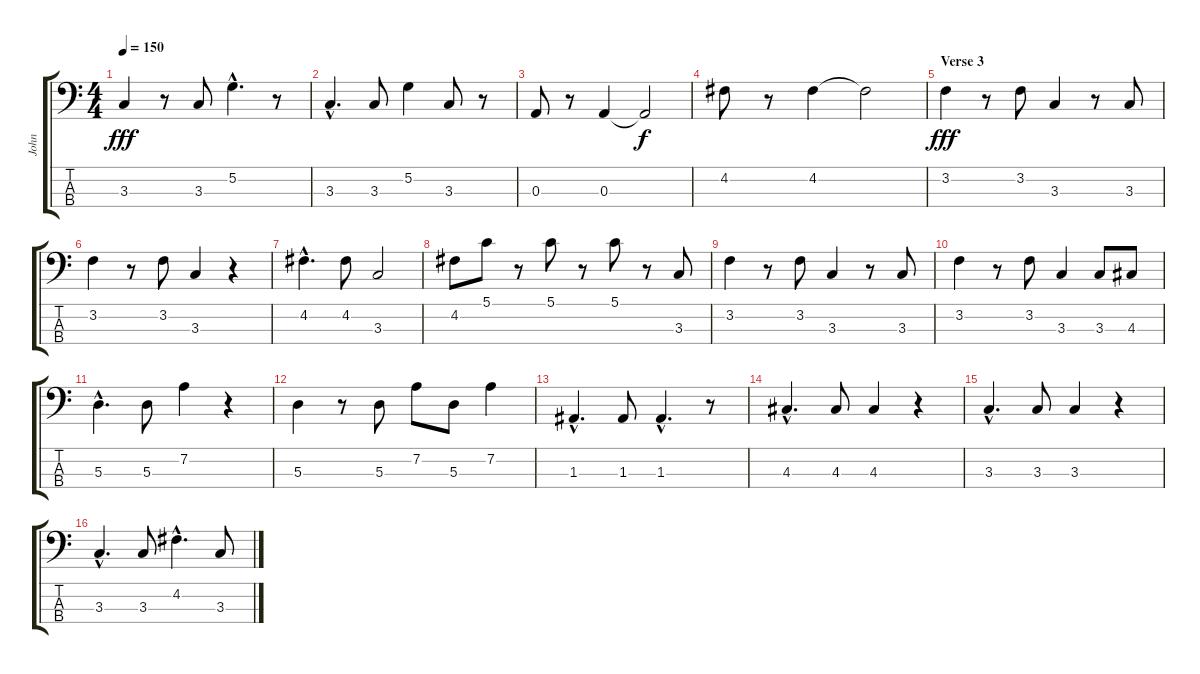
\track ("John" "John") {instrument electricbassfinger}
\staff {score tabs}
\tuning (G2 D2 A1 E1) {hide}
\ts (4 4)
\tempo 150
\clef f4
\ks c
3.3.4{dy fff} r.8 3.3.8 5.2{hac}.4{d} r.8 |
3.3{hac}.4{d} 3.3.8 5.2.4 3.3.8 r.8 |
0.3.8 r.8 0.3.4 0.3{t}.2{dy f} |
4.2.8 r.8 4.2.4 4.2{t}.2 |
\section ("" "Verse 3")
3.2.4{dy fff} r.8 3.2.8 3.3.4 r.8 3.3.8 |
3.2.4 r.8 3.2.8 3.3.4 r.4 |
4.2{hac}.4{d} 4.2.8 3.3.2 |
4.2.8 5.1.8 r.8 5.1.8 r.8 5.1.8 r.8 3.3.8 |
3.2.4 r.8 3.2.8 3.3.4 r.8 3.3.8 |
3.2.4 r.8 3.2.8 3.3.4 3.3.8 4.3.8 |
5.3{hac}.4{d} 5.3.8 7.2.4 r.4 |
5.3.4 r.8 5.3.8 7.2.8 5.3.8 7.2.4 |
1.3{hac}.4{d} 1.3.8 1.3{hac}.4{d} r.8 |
4.3{hac}.4{d} 4.3.8 4.3.4 r.4 |
3.3{hac}.4{d} 3.3.8 3.3.4 r.4 |
3.3{hac}.4{d} 3.3.8 4.2{hac}.4{d} 3.3.8
